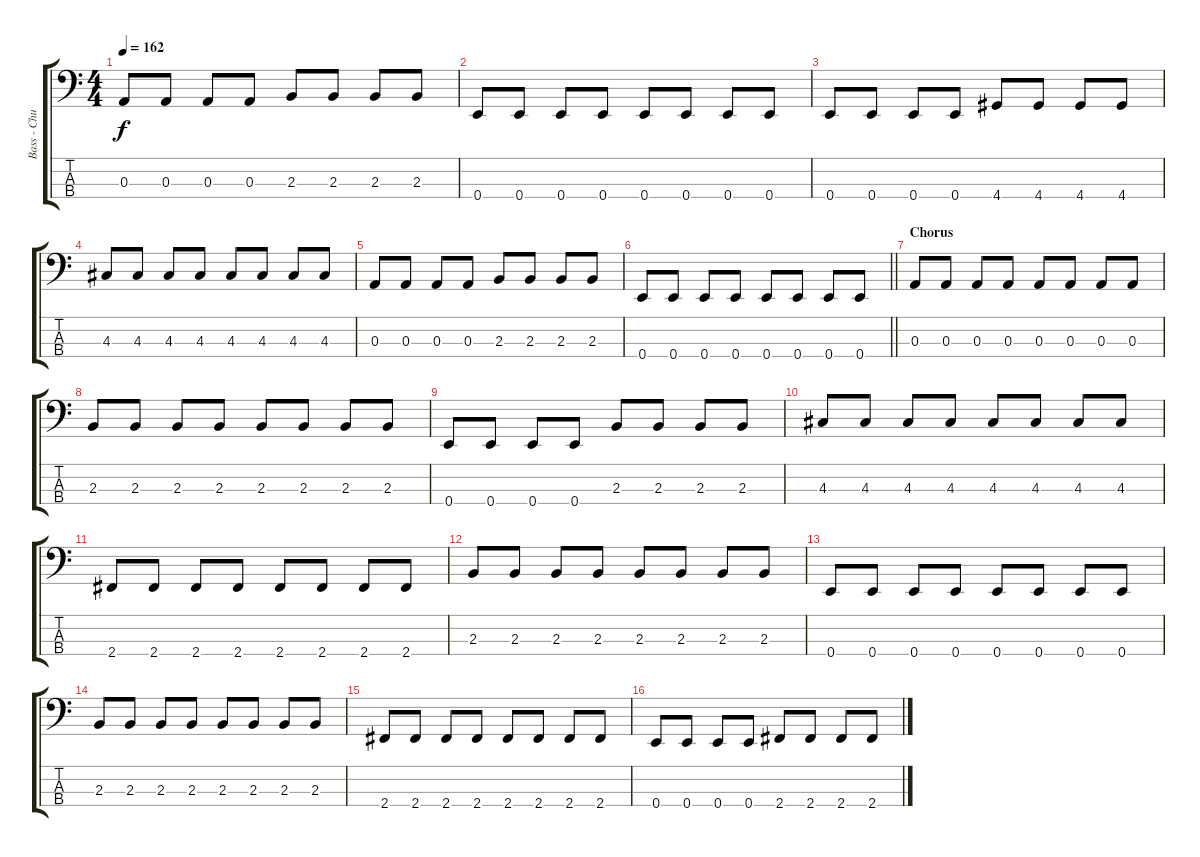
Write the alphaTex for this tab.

\track ("Bass - Chumakova" "Bass - Chu") {instrument electricbassfinger}
\staff {score tabs}
\tuning (G2 D2 A1 E1) {hide}
\ts (4 4)
\tempo 162
\clef f4
\ks c
0.3.8{dy f} 0.3.8 0.3.8 0.3.8 2.3.8 2.3.8 2.3.8 2.3.8 |
0.4.8 0.4.8 0.4.8 0.4.8 0.4.8 0.4.8 0.4.8 0.4.8 |
0.4.8 0.4.8 0.4.8 0.4.8 4.4.8 4.4.8 4.4.8 4.4.8 |
4.3.8 4.3.8 4.3.8 4.3.8 4.3.8 4.3.8 4.3.8 4.3.8 |
0.3.8 0.3.8 0.3.8 0.3.8 2.3.8 2.3.8 2.3.8 2.3.8 |
\barLineRight lightlight
0.4.8 0.4.8 0.4.8 0.4.8 0.4.8 0.4.8 0.4.8 0.4.8 |
\section ("" "Chorus")
0.3.8 0.3.8 0.3.8 0.3.8 0.3.8 0.3.8 0.3.8 0.3.8 |
2.3.8 2.3.8 2.3.8 2.3.8 2.3.8 2.3.8 2.3.8 2.3.8 |
0.4.8 0.4.8 0.4.8 0.4.8 2.3.8 2.3.8 2.3.8 2.3.8 |
4.3.8 4.3.8 4.3.8 4.3.8 4.3.8 4.3.8 4.3.8 4.3.8 |
2.4.8 2.4.8 2.4.8 2.4.8 2.4.8 2.4.8 2.4.8 2.4.8 |
2.3.8 2.3.8 2.3.8 2.3.8 2.3.8 2.3.8 2.3.8 2.3.8 |
0.4.8 0.4.8 0.4.8 0.4.8 0.4.8 0.4.8 0.4.8 0.4.8 |
2.3.8 2.3.8 2.3.8 2.3.8 2.3.8 2.3.8 2.3.8 2.3.8 |
2.4.8 2.4.8 2.4.8 2.4.8 2.4.8 2.4.8 2.4.8 2.4.8 |
0.4.8 0.4.8 0.4.8 0.4.8 2.4.8 2.4.8 2.4.8 2.4.8
